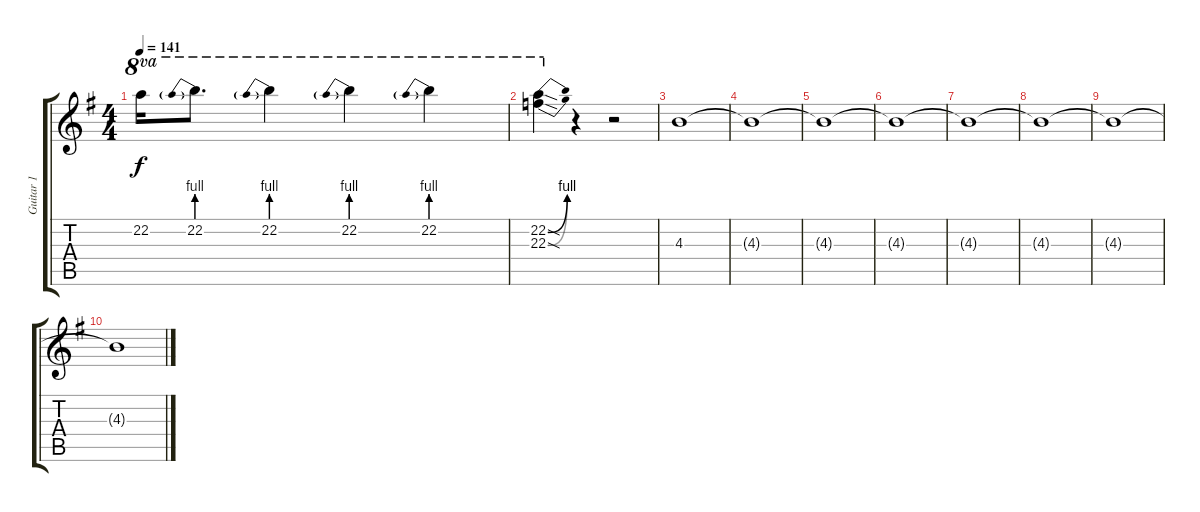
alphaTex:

\track ("Guitar 1" "Guitar 1") {instrument distortionguitar}
\staff {score tabs}
\tuning (E4 B3 G3 D3 A2 E2) {hide}
\ts (4 4)
\tempo 141
\clef g2
\ks eminor
22.2{t}.16{ot 8va dy f} 22.2{be (prebend 0 4 60 4)}.8{d ot 8va} 22.2{be (prebend 0 4 60 4)}.4{ot 8va} 22.2{be (prebend 0 4 60 4)}.4{ot 8va} 22.2{be (prebend 0 4 60 4)}.4{ot 8va} |
(22.2{be (bend 0 0 60 4) sod} 22.3{be (bend 0 0 60 4) sod}).4{ot 8va} r.4 r.2{instrument lead2sawtooth} |
4.3.1 |
4.3{t}.1 |
4.3{t}.1 |
4.3{t}.1 |
4.3{t}.1 |
4.3{t}.1 |
4.3{t}.1 |
4.3{t}.1
